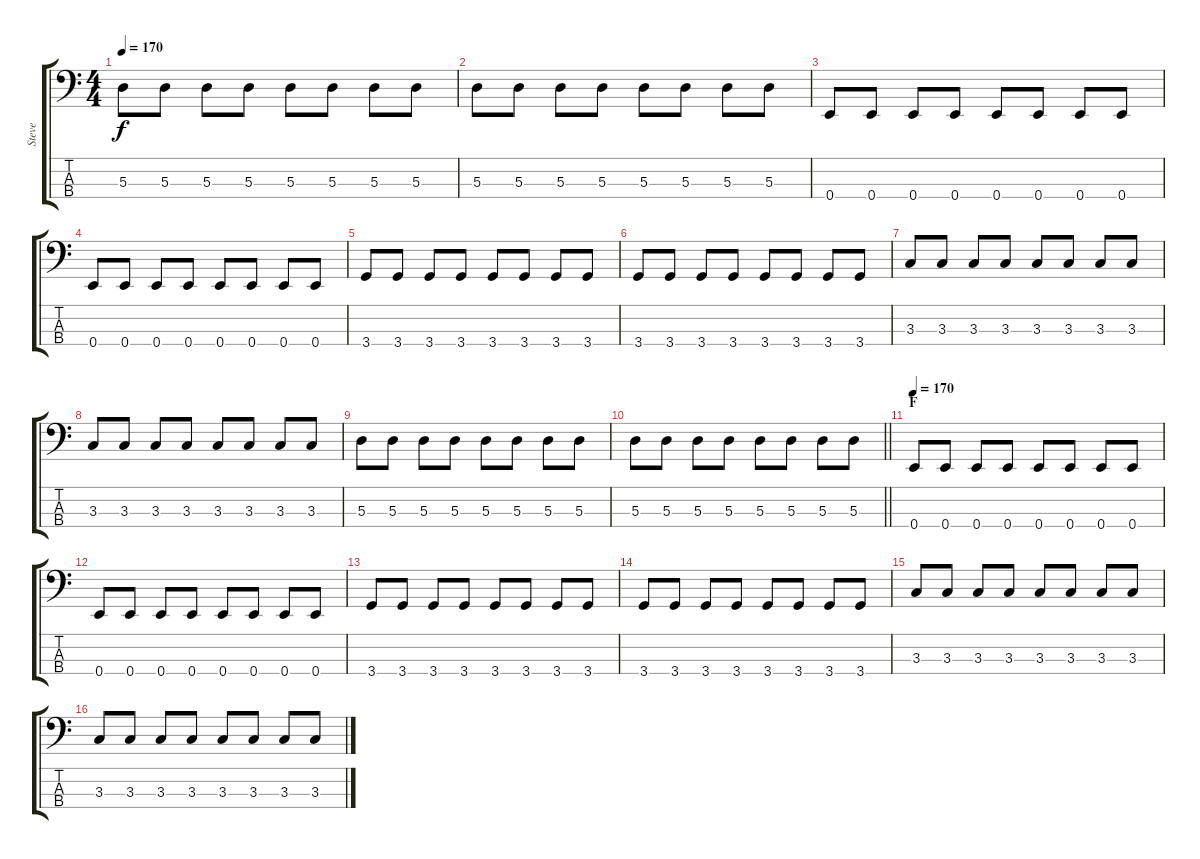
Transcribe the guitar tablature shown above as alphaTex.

\track ("Steve" "Steve") {instrument electricbassfinger}
\staff {score tabs}
\tuning (G2 D2 A1 E1) {hide}
\ts (4 4)
\tempo 170
\clef f4
\ks c
5.3.8{dy f} 5.3.8 5.3.8 5.3.8 5.3.8 5.3.8 5.3.8 5.3.8 |
5.3.8 5.3.8 5.3.8 5.3.8 5.3.8 5.3.8 5.3.8 5.3.8 |
0.4.8 0.4.8 0.4.8 0.4.8 0.4.8 0.4.8 0.4.8 0.4.8 |
0.4.8 0.4.8 0.4.8 0.4.8 0.4.8 0.4.8 0.4.8 0.4.8 |
3.4.8 3.4.8 3.4.8 3.4.8 3.4.8 3.4.8 3.4.8 3.4.8 |
3.4.8 3.4.8 3.4.8 3.4.8 3.4.8 3.4.8 3.4.8 3.4.8 |
3.3.8 3.3.8 3.3.8 3.3.8 3.3.8 3.3.8 3.3.8 3.3.8 |
3.3.8 3.3.8 3.3.8 3.3.8 3.3.8 3.3.8 3.3.8 3.3.8 |
5.3.8 5.3.8 5.3.8 5.3.8 5.3.8 5.3.8 5.3.8 5.3.8 |
\barLineRight lightlight
5.3.8 5.3.8 5.3.8 5.3.8 5.3.8 5.3.8 5.3.8 5.3.8 |
\section ("" "F")
\tempo 180
\tempo 170
0.4.8 0.4.8 0.4.8 0.4.8 0.4.8 0.4.8 0.4.8 0.4.8 |
0.4.8 0.4.8 0.4.8 0.4.8 0.4.8 0.4.8 0.4.8 0.4.8 |
3.4.8 3.4.8 3.4.8 3.4.8 3.4.8 3.4.8 3.4.8 3.4.8 |
3.4.8 3.4.8 3.4.8 3.4.8 3.4.8 3.4.8 3.4.8 3.4.8 |
3.3.8 3.3.8 3.3.8 3.3.8 3.3.8 3.3.8 3.3.8 3.3.8 |
3.3.8 3.3.8 3.3.8 3.3.8 3.3.8 3.3.8 3.3.8 3.3.8
